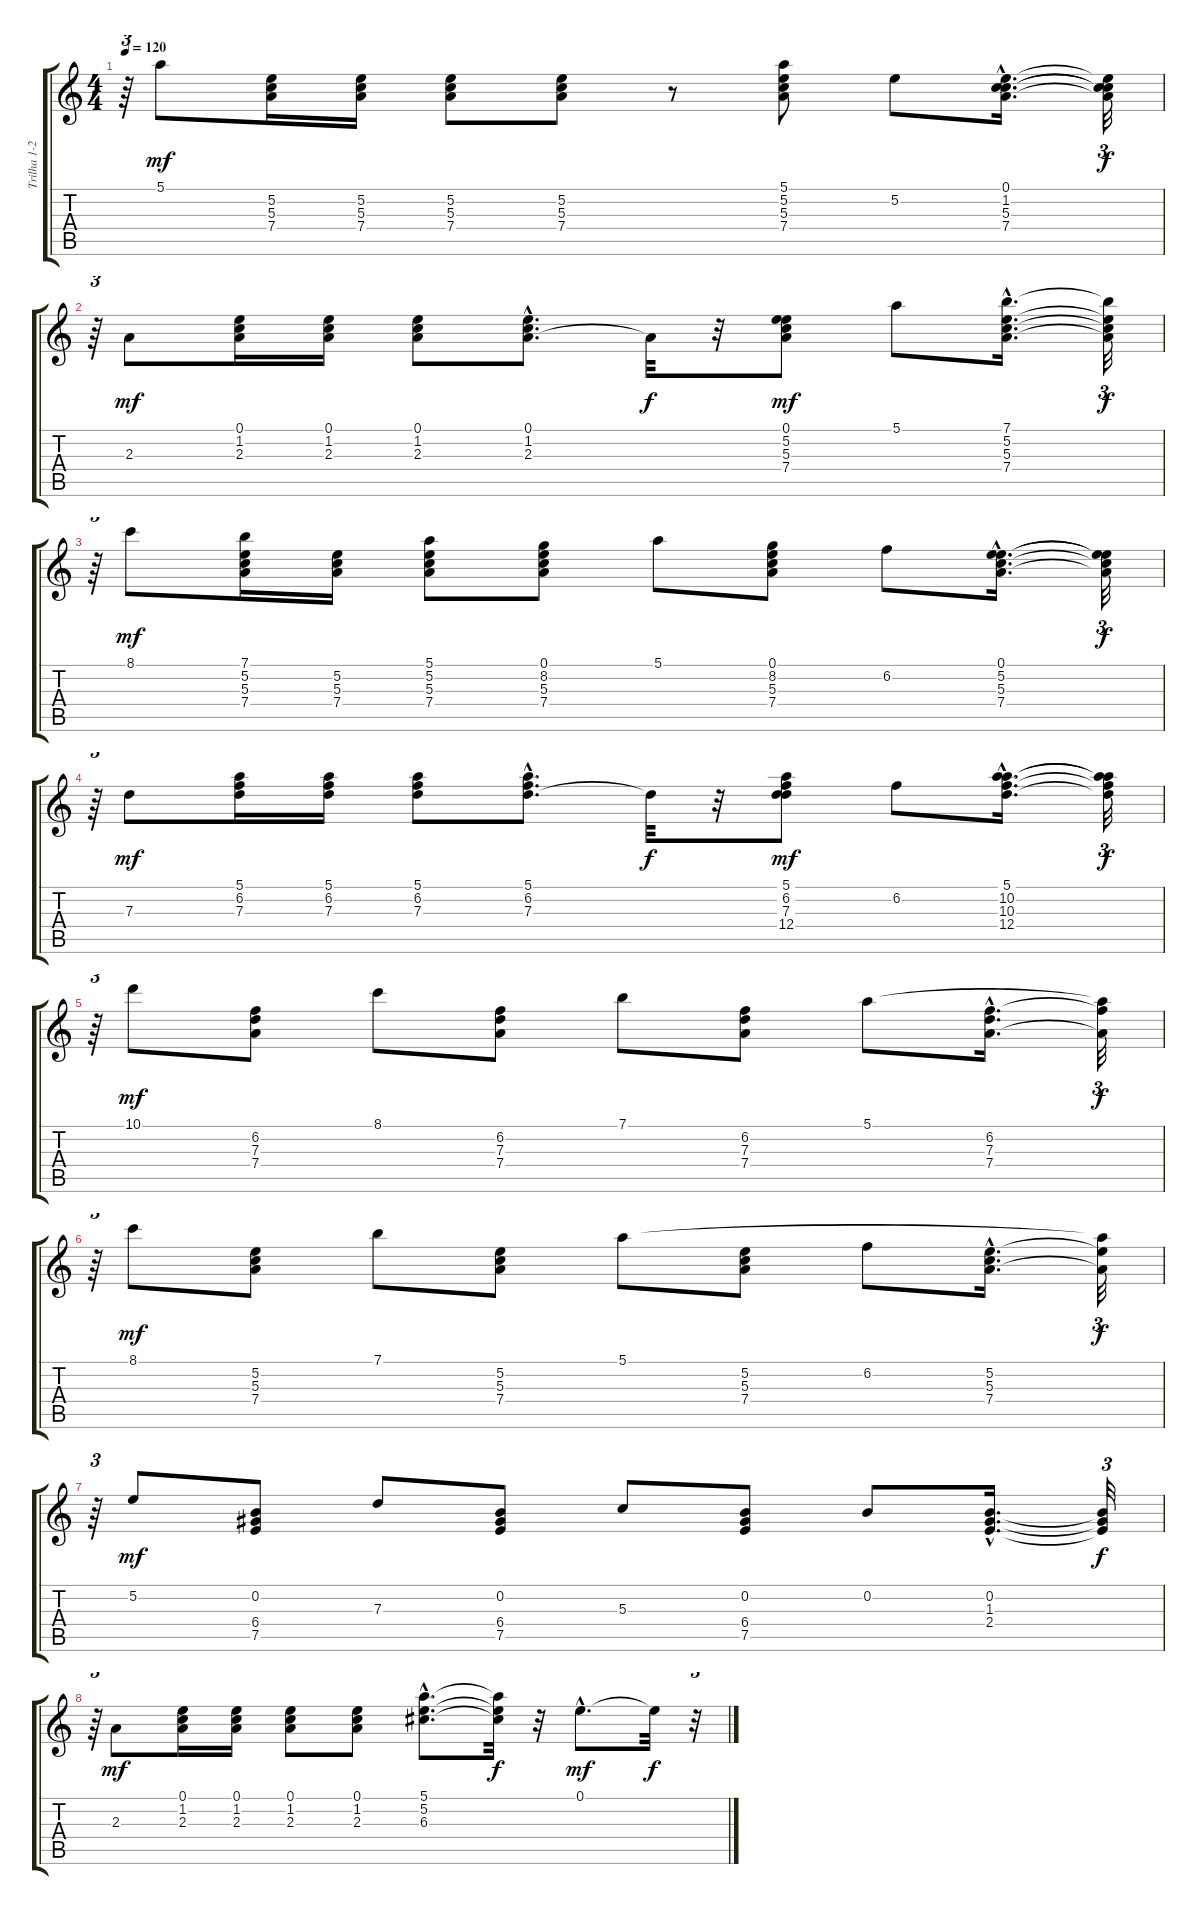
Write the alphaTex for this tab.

\track ("Trilha 1-2" "Trilha 1-2") {instrument acousticguitarnylon}
\staff {score tabs}
\tuning (E4 B3 G3 D3 A2 E2) {hide}
\ts (4 4)
\tempo 120
\clef g2
\ks c
r.64{tu (3 2) dy f} 5.1.8{dy mf} (5.2 5.3 7.4).16 (5.2 5.3 7.4).16 (5.2 5.3 7.4).8 (5.2 5.3 7.4).8 r.8 (5.1 5.2 5.3 7.4).8 5.2.8 (0.1{hac} 1.2{hac} 5.3{hac} 7.4{hac}).16{d} (0.1{t} 1.2{t} 5.3{t} 7.4{t}).32{tu (3 2) dy f} |
r.64{tu (3 2)} 2.3.8{dy mf} (0.1 1.2 2.3).16 (0.1 1.2 2.3).16 (0.1 1.2 2.3).8 (0.1 1.2 2.3{hac}).8{d} 2.3{t}.32{dy f} r.32 (0.1 5.2 5.3 7.4).8{dy mf} 5.1.8 (7.1{hac} 5.2{hac} 5.3{hac} 7.4{hac}).16{d} (7.1{t} 5.2{t} 5.3{t} 7.4{t}).32{tu (3 2) dy f} |
r.64{tu (3 2)} 8.1.8{dy mf} (7.1 5.2 5.3 7.4).16 (5.2 5.3 7.4).16 (5.1 5.2 5.3 7.4).8 (0.1 8.2 5.3 7.4).8 5.1.8 (0.1 8.2 5.3 7.4).8 6.2.8 (0.1{hac} 5.2{hac} 5.3{hac} 7.4{hac}).16{d} (0.1{t} 5.2{t} 5.3{t} 7.4{t}).32{tu (3 2) dy f} |
r.64{tu (3 2)} 7.3.8{dy mf} (5.1 6.2 7.3).16 (5.1 6.2 7.3).16 (5.1 6.2 7.3).8 (5.1 6.2 7.3{hac}).8{d} 7.3{t}.32{dy f} r.32 (5.1 6.2 7.3 12.4).8{dy mf} 6.2.8 (5.1{hac} 10.2{hac} 10.3{hac} 12.4{hac}).16{d} (5.1{t} 10.2{t} 10.3{t} 12.4{t}).32{tu (3 2) dy f} |
r.64{tu (3 2)} 10.1.8{dy mf} (6.2 7.3 7.4).8 8.1.8 (6.2 7.3 7.4).8 7.1.8 (6.2 7.3 7.4).8 5.1.8 (6.2{hac} 7.3{hac} 7.4{hac}).16{d} (5.1{t} 6.2{t} 7.4{t}).32{tu (3 2) dy f} |
r.64{tu (3 2)} 8.1.8{dy mf} (5.2 5.3 7.4).8 7.1.8 (5.2 5.3 7.4).8 5.1.8 (5.2 5.3 7.4).8 6.2.8 (5.2{hac} 5.3{hac} 7.4{hac}).16{d} (5.1{t} 5.2{t} 7.4{t}).32{tu (3 2) dy f} |
r.64{tu (3 2)} 5.2.8{dy mf} (0.2 6.4 7.5).8 7.3.8 (0.2 6.4 7.5).8 5.3.8 (0.2 6.4 7.5).8 0.2.8 (0.2{hac} 1.3{hac} 2.4{hac}).16{d} (0.2{t} 1.3{t} 2.4{t}).32{tu (3 2) dy f} |
r.64{tu (3 2)} 2.3.8{dy mf} (0.1 1.2 2.3).16 (0.1 1.2 2.3).16 (0.1 1.2 2.3).8 (0.1 1.2 2.3).8 (5.1{hac} 5.2{hac} 6.3{hac}).8{d} (5.1{t} 5.2{t} 6.3{t}).32{dy f} r.32 0.1{hac}.8{d dy mf} 0.1{t}.32{dy f} r.32{tu (3 2)}
